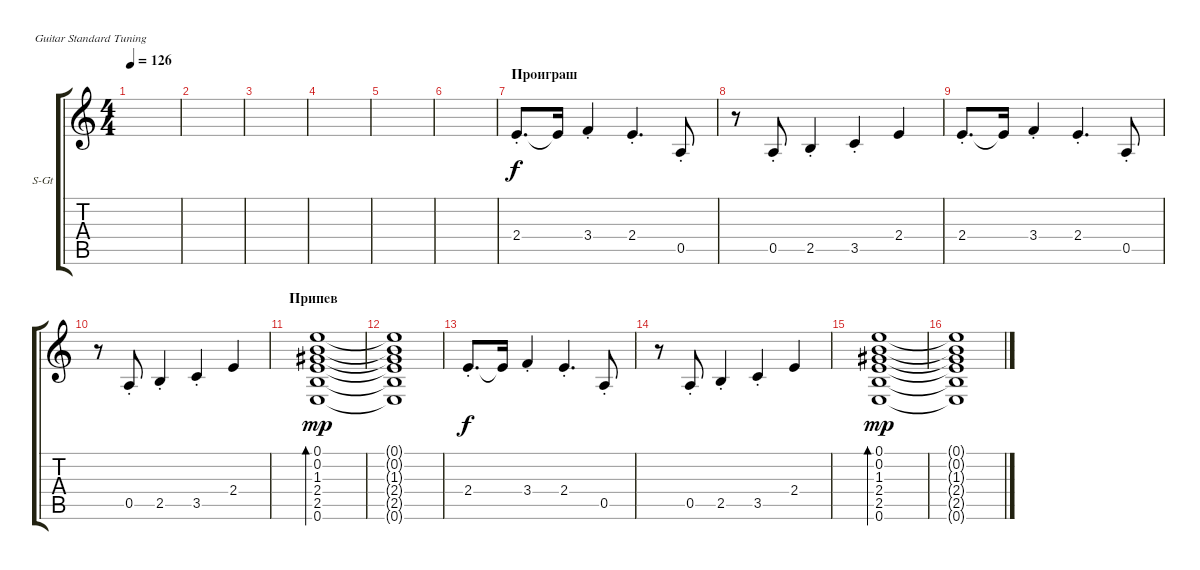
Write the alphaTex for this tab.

\defaultSystemsLayout 4
\bracketExtendMode groupsimilarinstruments
\firstSystemTrackNameOrientation horizontal
\otherSystemsTrackNameOrientation horizontal
\track ("В. Бутусов (гитара)" "S-Gt") {instrument acousticguitarsteel}
\staff {score tabs}
\tuning (E4 B3 G3 D3 A2 E2)
\ts (4 4)
\tempo 126
\clef g2
\ks c
|
|
|
|
|
|
\section ("" "Проиграш")
2.4{st}.8{d} 2.4{t}.16 3.4{st}.4 2.4{st}.4{d} 0.5{st}.8 |
r.8 0.5{st}.8 2.5{st}.4 3.5{st}.4 2.4.4 |
2.4{st}.8{d} 2.4{t}.16 3.4{st}.4 2.4{st}.4{d} 0.5{st}.8 |
r.8 0.5{st}.8 2.5{st}.4 3.5{st}.4 2.4.4 |
\section ("" "Припев")
(0.6 2.5 2.4 1.3 0.2 0.1).1{bd 82 dy mp} |
(0.6{t} 2.5{t} 2.4{t} 1.3{t} 0.2{t} 0.1{t}).1 |
2.4{st}.8{d dy f} 2.4{t}.16 3.4{st}.4 2.4{st}.4{d} 0.5{st}.8 |
r.8 0.5{st}.8 2.5{st}.4 3.5{st}.4 2.4.4 |
(0.6 2.5 2.4 1.3 0.2 0.1).1{bd 82 dy mp} |
(0.6{t} 2.5{t} 2.4{t} 1.3{t} 0.2{t} 0.1{t}).1
